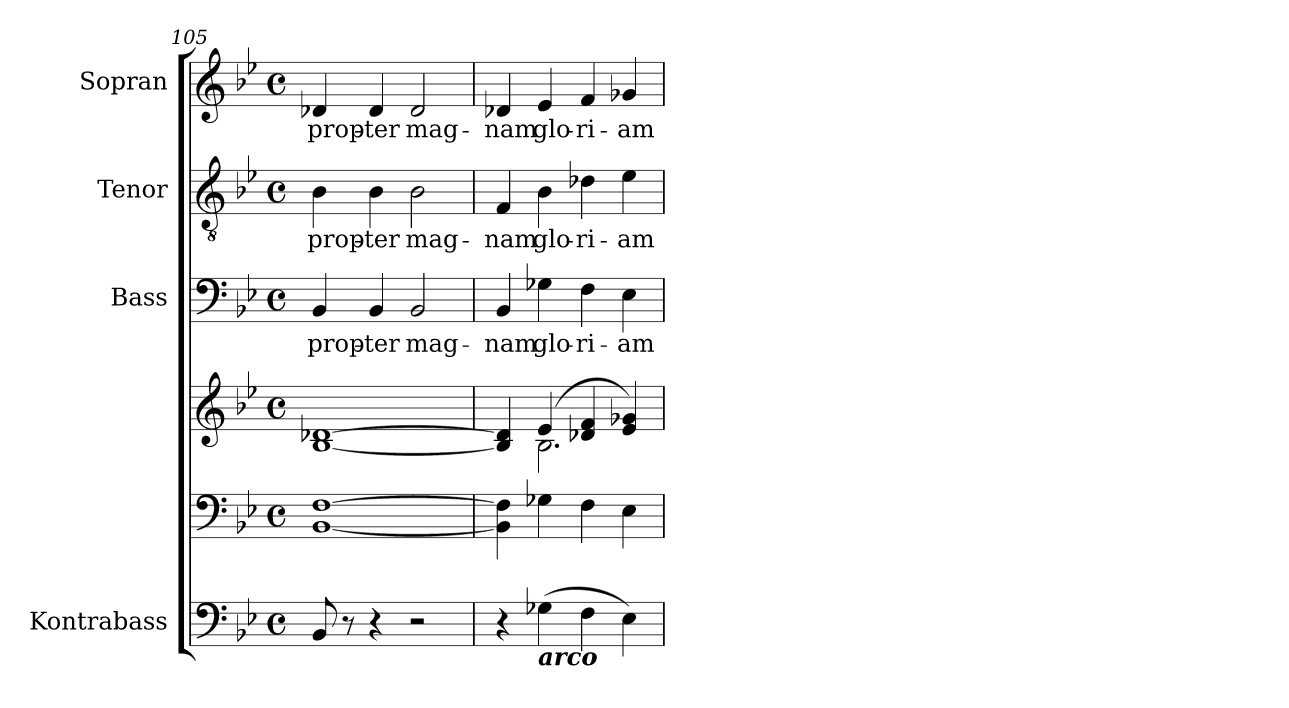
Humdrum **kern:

**kern	**kern	**kern	**kern	**text	**kern	**text	**kern	**text
*part5	*part4	*part4	*part3	*part3	*part2	*part2	*part1	*part1
*staff6	*staff5	*staff4	*staff3	*staff3	*staff2	*staff2	*staff1	*staff1
*I"Kontrabass	*	*	*I"Bass	*	*I"Tenor	*	*I"Sopran	*
*I'Kb.	*	*	*I'B.	*	*I'T.	*	*I'S.	*
*clefF4	*clefF4	*clefG2	*clefF4	*	*clefGv2	*	*clefG2	*
*ITrd7c12	*	*	*	*	*	*	*	*
*k[b-e-]	*k[b-e-]	*k[b-e-]	*k[b-e-]	*	*k[b-e-]	*	*k[b-e-]	*
*B-:	*B-:	*B-:	*B-:	*	*B-:	*	*B-:	*
*M4/4	*M4/4	*M4/4	*M4/4	*	*M4/4	*	*M4/4	*
*met(c)	*met(c)	*met(c)	*met(c)	*	*met(c)	*	*met(c)	*
=105	=105	=105	=105	=105	=105	=105	=105	=105
!	!	!	!	!LO:LY:b	!	!LO:LY:b	!	!LO:LY:b
8BBB-/	[1BB- [1F	[1B- [1d-X	4BB-/	prop-	4B-\	prop-	4d-X/	prop-
8r	.	.	.	.	.	.	.	.
!	!	!	!	!LO:LY:b	!	!LO:LY:b	!	!LO:LY:b
4r	.	.	4BB-/	-ter	4B-\	-ter	4d-/	-ter
!	!	!	!	!LO:LY:b	!	!LO:LY:b	!	!LO:LY:b
2r	.	.	2BB-/	mag-	2B-\	mag-	2d-/	mag-
=106	=106	=106	=106	=106	=106	=106	=106	=106
*	*	*^	*	*	*	*	*	*
!	!	!	!	!	!LO:LY:b	!	!LO:LY:b	!	!LO:LY:b
4r	4BB-\] 4F\]	4B-/] 4d-/]	4ryy	4BB-/	-nam	4F/	-nam	4d-X/	-nam
!LO:TX:b:Bi:t=arco	!	!	!	!	!	!	!	!	!
!	!	!	!	!	!LO:LY:b	!	!LO:LY:b	!	!LO:LY:b
(>4GG-X\	4G-X\	(4e-/	2.B-\	4G-X\	glo-	4B-\	glo-	4e-/	glo-
!	!	!	!	!	!LO:LY:b	!	!LO:LY:b	!	!LO:LY:b
4FF\	4F\	4d-X/ 4f/	.	4F\	-ri-	4d-X\	-ri-	4f/	-ri-
!	!	!	!	!	!LO:LY:b	!	!LO:LY:b	!	!LO:LY:b
4EE-\)	4E-\	4e-/ 4g-X/)	.	4E-\	-am	4e-\	-am	4g-X/	-am
*	*	*v	*v	*	*	*	*	*	*
=	=	=	=	=	=	=	=	=
*-	*-	*-	*-	*-	*-	*-	*-	*-
